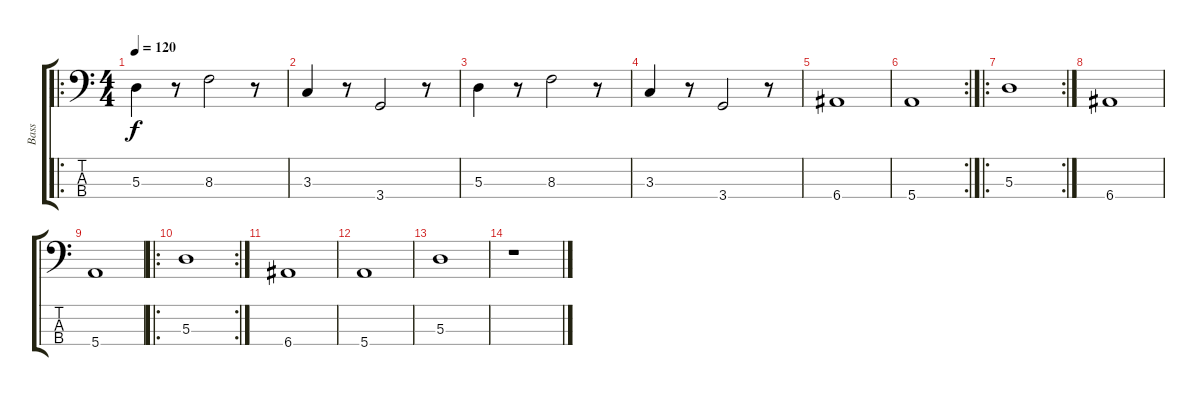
\track ("Bass" "Bass") {instrument electricbasspick}
\staff {score tabs}
\tuning (G2 D2 A1 E1) {hide}
\ro
\ts (4 4)
\tempo 120
\clef f4
\ks c
5.3.4{dy f} r.8 8.3.2 r.8 |
3.3.4 r.8 3.4.2 r.8 |
5.3.4 r.8 8.3.2 r.8 |
3.3.4 r.8 3.4.2 r.8 |
6.4.1 |
\rc 2
5.4.1 |
\ro
\rc 2
5.3.1 |
6.4.1 |
5.4.1 |
\ro
\rc 2
5.3.1 |
6.4.1 |
5.4.1 |
5.3.1 |
r.1
